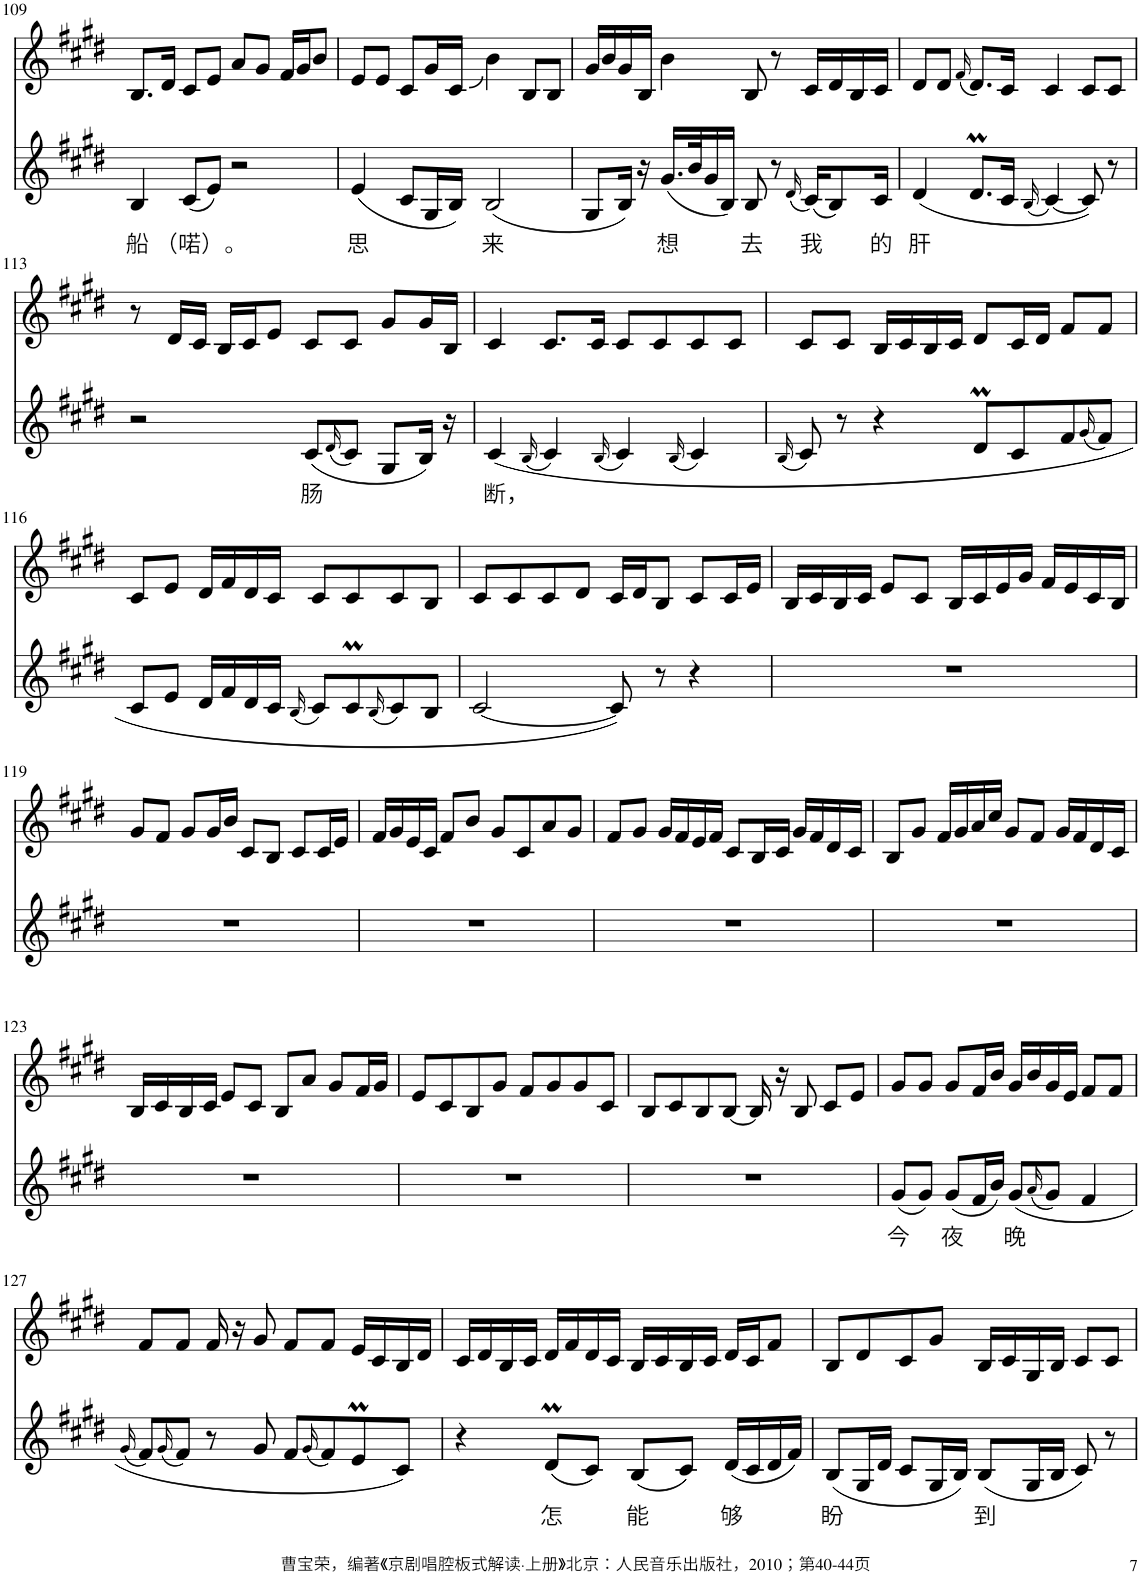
**kern	**text	**kern
*part2	*part2	*part1
*staff2	*staff2	*staff1
*I"Piano	*	*I"Piano
*I'Pno	*	*I'Pno
!!LO:PB:g=z
*clefG2	*	*clefG2
*k[f#c#g#d#]	*	*k[f#c#g#d#]
*M4/4	*	*M4/4
=109	=109	=109
!	!LO:LY:b	!
4B/	船	8.B/L
.	.	16d#/Jk
!	!LO:LY:b	!
(8c#/L	（喏）。	8c#/L
8e/J)	.	8e/J
2r	.	8a/L
.	.	8g#/J
.	.	16f#/LL
.	.	16g#/J
.	.	8b/J
=110	=110	=110
!	!LO:LY:b	!
(4e/	思	8e/L
.	.	8e/J
8c#/L	.	8c#/L
16G#/L	.	16g#/L
16B/JJ)	.	16c#/JJ
!	!LO:LY:b	!
(2B/	来	4b\
.	.	8B/L
.	.	8B/J
=111	=111	=111
8G#/L	.	16g#/LL
.	.	16b/
16B/Jk)	.	16g#/
16r	.	16B/JJ
!	!LO:LY:b	!
(16.g#/LL	想	4b\
32b/K	.	.
16g#/	.	.
16B/JJ)	.	.
!	!LO:LY:b	!
8B/	去	8B/
8r	.	8r
(16qd#/	.	.
!	!LO:LY:b	!
(16c#/KL)	我	16c#/LL
8B/)	.	16d#/
.	.	16B/
!	!LO:LY:b	!
16c#/Jk	的	16c#/JJ
=112	=112	=112
!	!LO:LY:b	!
(4d#/	肝	8d#/L
.	.	8d#/J
.	.	(16qf#/
8.d#m/L	.	8.d#/L)
16c#/Jk	.	16c#/Jk
(16qB/	.	.
[4c#/)	.	4c#/
8c#/])	.	8c#/L
8r	.	8c#/J
!!LO:LB:g=z
=113	=113	=113
2r	.	8r
.	.	16d#/LL
.	.	16c#/JJ
.	.	16B/LL
.	.	16c#/J
.	.	8e/J
!	!LO:LY:b	!
(8c#/L	肠	8c#/L
(16qd#/	.	.
8c#/J)	.	8c#/J
8G#/L	.	8g#/L
16B/Jk)	.	16g#/L
16r	.	16B/JJ
=114	=114	=114
!	!LO:LY:b	!
(4c#/	断，	4c#/
(16qB/	.	.
4c#/)	.	8.c#/L
.	.	16c#/Jk
(16qB/	.	.
4c#/)	.	8c#/L
.	.	8c#/
(16qB/	.	.
4c#/)	.	8c#/
.	.	8c#/J
=115	=115	=115
(16qB/	.	.
8c#/)	.	8c#/L
8r	.	8c#/J
4r	.	16B/LL
.	.	16c#/
.	.	16B/
.	.	16c#/JJ
8d#m/L	.	8d#/L
8c#/	.	16c#/L
.	.	16d#/JJ
8f#/	.	8f#/L
(16qg#/	.	.
8f#/J)	.	8f#/J
!!LO:LB:g=z
=116	=116	=116
8c#/L	.	8c#/L
8e/J	.	8e/J
16d#/LL	.	16d#/LL
16f#/	.	16f#/
16d#/	.	16d#/
16c#/JJ	.	16c#/JJ
(16qB/	.	.
8c#/L)	.	8c#/L
8c#M/	.	8c#/
(16qB/	.	.
8c#/)	.	8c#/
8B/J	.	8B/J
=117	=117	=117
[2c#/	.	8c#/L
.	.	8c#/
.	.	8c#/
.	.	8d#/J
8c#/])	.	16c#/LL
.	.	16d#/J
8r	.	8B/J
4r	.	8c#/L
.	.	16c#/L
.	.	16e/JJ
=118	=118	=118
1r	.	16B/LL
.	.	16c#/
.	.	16B/
.	.	16c#/JJ
.	.	8e/L
.	.	8c#/J
.	.	16B/LL
.	.	16c#/
.	.	16e/
.	.	16g#/JJ
.	.	16f#/LL
.	.	16e/
.	.	16c#/
.	.	16B/JJ
!!LO:LB:g=z
=119	=119	=119
1r	.	8g#/L
.	.	8f#/J
.	.	8g#/L
.	.	16g#/L
.	.	16b/JJ
.	.	8c#/L
.	.	8B/J
.	.	8c#/L
.	.	16c#/L
.	.	16e/JJ
=120	=120	=120
1r	.	16f#/LL
.	.	16g#/
.	.	16e/
.	.	16c#/JJ
.	.	8f#/L
.	.	8b/J
.	.	8g#/L
.	.	8c#/
.	.	8a/
.	.	8g#/J
=121	=121	=121
1r	.	8f#/L
.	.	8g#/J
.	.	16g#/LL
.	.	16f#/
.	.	16e/
.	.	16f#/JJ
.	.	8c#/L
.	.	16B/L
.	.	16c#/JJ
.	.	16g#/LL
.	.	16f#/
.	.	16d#/
.	.	16c#/JJ
=122	=122	=122
1r	.	8B/L
.	.	8g#/J
.	.	16f#/LL
.	.	16g#/
.	.	16a/
.	.	16cc#/JJ
.	.	8g#/L
.	.	8f#/J
.	.	16g#/LL
.	.	16f#/
.	.	16d#/
.	.	16c#/JJ
!!LO:LB:g=z
=123	=123	=123
1r	.	16B/LL
.	.	16c#/
.	.	16B/
.	.	16c#/JJ
.	.	8e/L
.	.	8c#/J
.	.	8B/L
.	.	8a/J
.	.	8g#/L
.	.	16f#/L
.	.	16g#/JJ
=124	=124	=124
1r	.	8e/L
.	.	8c#/
.	.	8B/
.	.	8g#/J
.	.	8f#/L
.	.	8g#/
.	.	8g#/
.	.	8c#/J
=125	=125	=125
1r	.	8B/L
.	.	8c#/
.	.	8B/
.	.	[8B/J
.	.	16B/]
.	.	16r
.	.	8B/
.	.	8c#/L
.	.	8e/J
=126	=126	=126
!	!LO:LY:b	!
(8g#/L	今	8g#/L
8g#/J)	.	8g#/J
!	!LO:LY:b	!
(8g#/L	夜	8g#/L
16f#/L	.	16f#/L
16b/JJ)	.	16b/JJ
!	!LO:LY:b	!
(8g#/L	晚	16g#/LL
.	.	16b/
(16qa/	.	.
8g#/J)	.	16g#/
.	.	16e/JJ
4f#/	.	8f#/L
.	.	8f#/J
!!LO:LB:g=z
=127	=127	=127
(16qg#/	.	.
8f#/L)	.	8f#/L
(16qg#/	.	.
8f#/J)	.	8f#/J
8r	.	16f#/
.	.	16r
8g#/	.	8g#/
8f#/L	.	8f#/L
(16qg#/	.	.
8f#/)	.	8f#/J
8eM/	.	16e/LL
.	.	16c#/
8c#/J)	.	16B/
.	.	16d#/JJ
=128	=128	=128
4r	.	16c#/LL
.	.	16d#/
.	.	16B/
.	.	16c#/JJ
!	!LO:LY:b	!
(8d#m/L	怎	16d#/LL
.	.	16f#/
8c#/J)	.	16d#/
.	.	16c#/JJ
!	!LO:LY:b	!
(8B/L	能	16B/LL
.	.	16c#/
8c#/J)	.	16B/
.	.	16c#/JJ
!	!LO:LY:b	!
(16d#/LL	够	16d#/LL
16c#/	.	16c#/J
16d#/	.	8f#/J
16f#/JJ)	.	.
=129	=129	=129
!	!LO:LY:b	!
(8B/L	盼	8B/L
16G#/L	.	8d#/
16d#/JJ	.	.
8c#/L	.	8c#/
16G#/L	.	8g#/J
16B/JJ)	.	.
!	!LO:LY:b	!
(8B/L	到	16B/LL
.	.	16c#/
16G#/L	.	16G#/
16B/JJ	.	16B/JJ
8c#/)	.	8c#/L
8r	.	8c#/J
=	=	=
*-	*-	*-
